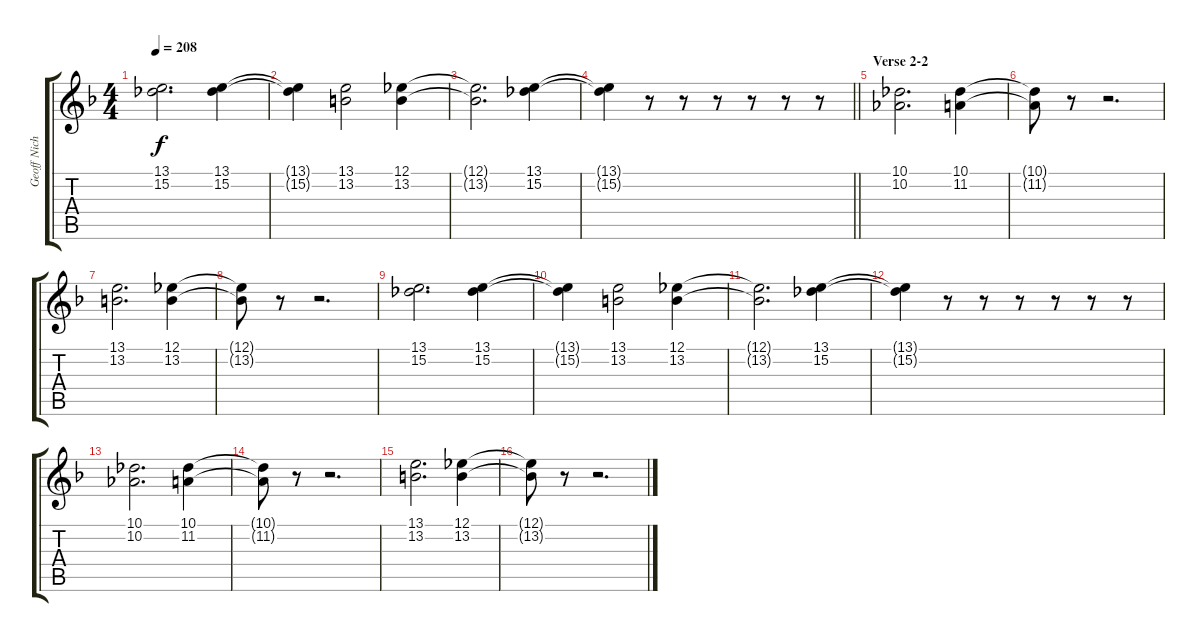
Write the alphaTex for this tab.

\track ("Geoff Nichols" "Geoff Nich") {instrument stringensemble1}
\staff {score tabs}
\tuning (Eb4 Bb3 Gb3 Db3 Ab2 Eb2) {hide}
\ts (4 4)
\tempo 208
\clef g2
\ks f
(13.1 15.2).2{d dy f} (13.1 15.2).4 |
(13.1{t} 15.2{t}).4 (13.1 13.2).2 (12.1 13.2).4 |
(12.1{t} 13.2{t}).2{d} (13.1 15.2).4 |
\barLineRight lightlight
(13.1{t} 15.2{t}).4 r.8 r.8 r.8 r.8 r.8 r.8 |
\section ("" "Verse 2-2")
(10.1 10.2).2{d} (10.1 11.2).4 |
(10.1{t} 11.2{t}).8 r.8 r.2{d} |
(13.1 13.2).2{d} (12.1 13.2).4 |
(12.1{t} 13.2{t}).8 r.8 r.2{d} |
(13.1 15.2).2{d} (13.1 15.2).4 |
(13.1{t} 15.2{t}).4 (13.1 13.2).2 (12.1 13.2).4 |
(12.1{t} 13.2{t}).2{d} (13.1 15.2).4 |
(13.1{t} 15.2{t}).4 r.8 r.8 r.8 r.8 r.8 r.8 |
(10.1 10.2).2{d} (10.1 11.2).4 |
(10.1{t} 11.2{t}).8 r.8 r.2{d} |
(13.1 13.2).2{d} (12.1 13.2).4 |
(12.1{t} 13.2{t}).8 r.8 r.2{d}
